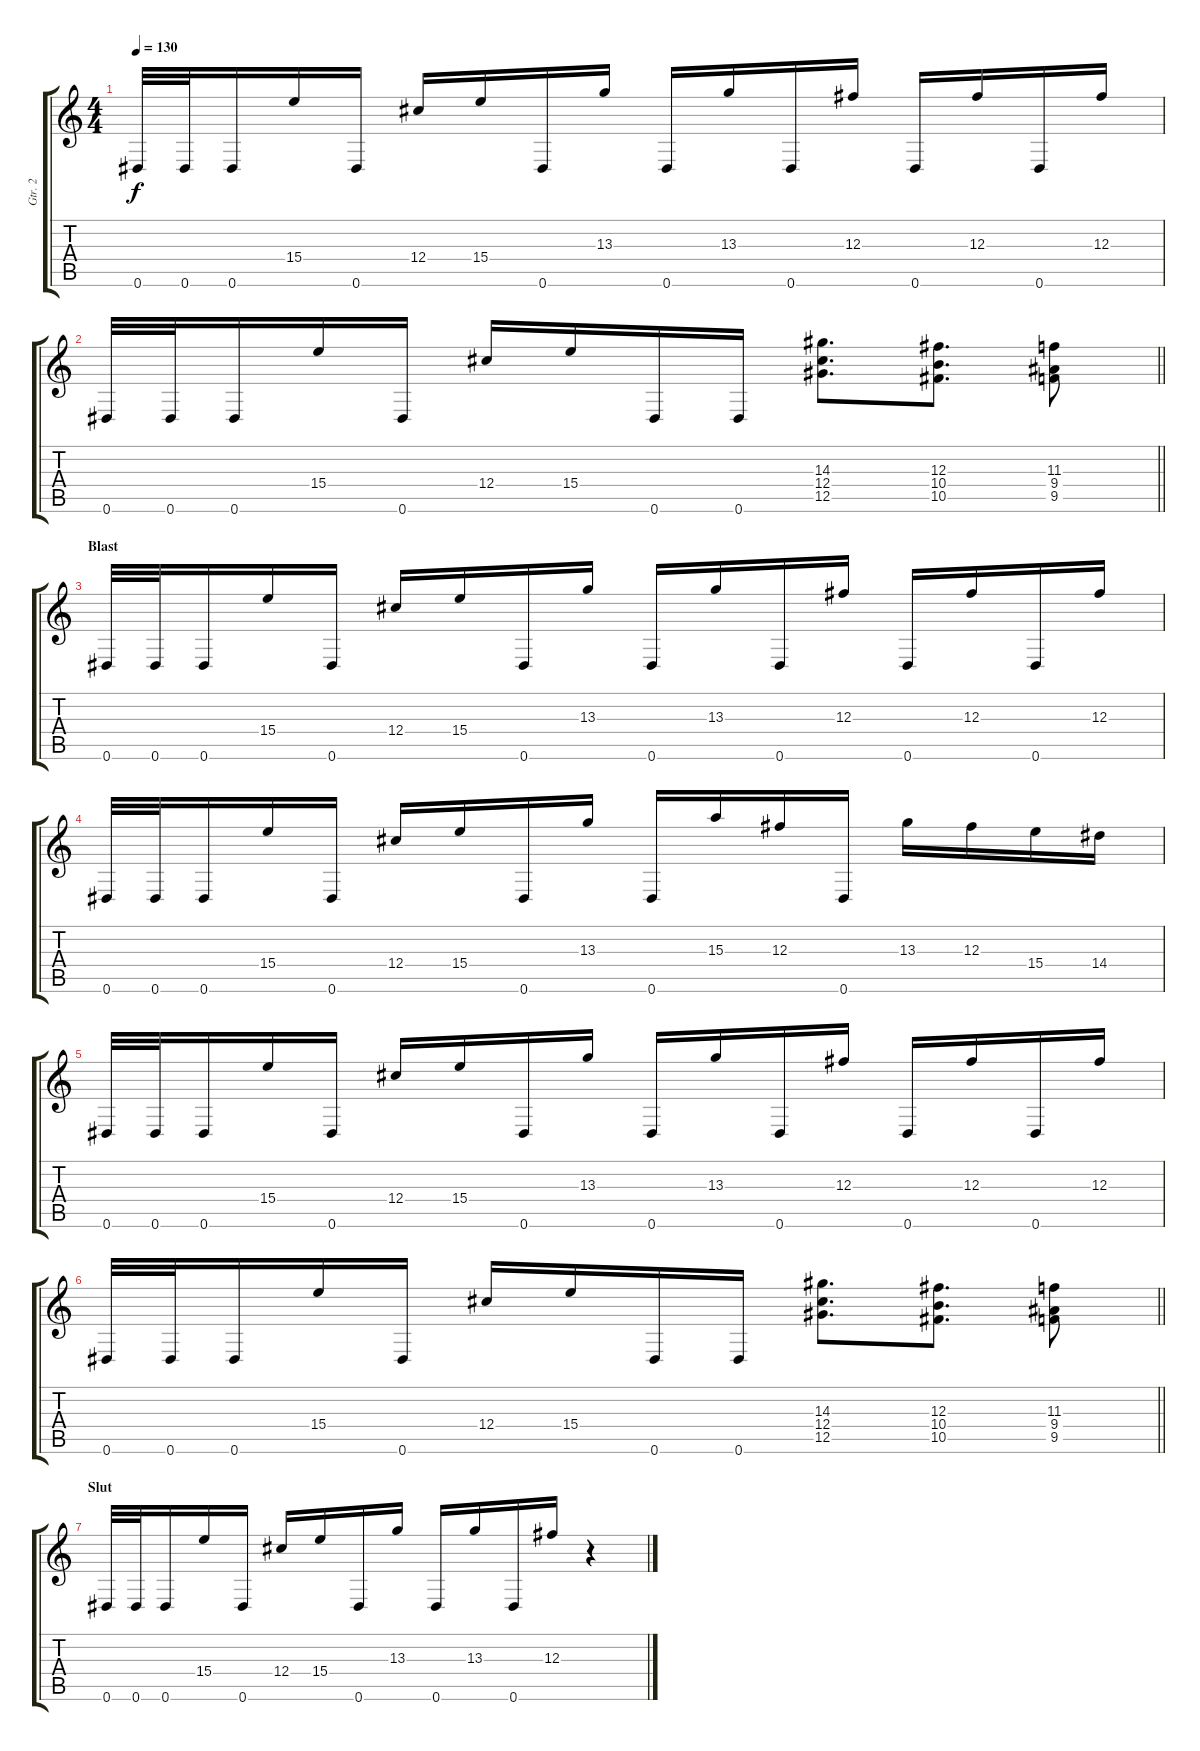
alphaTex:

\track ("Gtr. 2" "Gtr. 2") {instrument distortionguitar}
\staff {score tabs}
\tuning (Eb4 Bb3 Gb3 Db3 Ab2 Eb2) {hide}
\ts (4 4)
\tempo 130
\clef g2
\ks c
0.6.32{dy f} 0.6.32 0.6.16 15.4.16 0.6.16 12.4.16 15.4.16 0.6.16 13.3.16 0.6.16 13.3.16 0.6.16 12.3.16 0.6.16 12.3.16 0.6.16 12.3.16 |
\barLineRight lightlight
0.6.32 0.6.32 0.6.16 15.4.16 0.6.16 12.4.16 15.4.16 0.6.16 0.6.16 (14.3 12.4 12.5).8{d} (12.3 10.4 10.5).8{d} (11.3 9.4 9.5).8 |
\section ("" "Blast")
0.6.32 0.6.32 0.6.16 15.4.16 0.6.16 12.4.16 15.4.16 0.6.16 13.3.16 0.6.16 13.3.16 0.6.16 12.3.16 0.6.16 12.3.16 0.6.16 12.3.16 |
0.6.32 0.6.32 0.6.16 15.4.16 0.6.16 12.4.16 15.4.16 0.6.16 13.3.16 0.6.16 15.3.16 12.3.16 0.6.16 13.3.16 12.3.16 15.4.16 14.4.16 |
0.6.32 0.6.32 0.6.16 15.4.16 0.6.16 12.4.16 15.4.16 0.6.16 13.3.16 0.6.16 13.3.16 0.6.16 12.3.16 0.6.16 12.3.16 0.6.16 12.3.16 |
\barLineRight lightlight
0.6.32 0.6.32 0.6.16 15.4.16 0.6.16 12.4.16 15.4.16 0.6.16 0.6.16 (14.3 12.4 12.5).8{d} (12.3 10.4 10.5).8{d} (11.3 9.4 9.5).8 |
\section ("" "Slut ")
0.6.32 0.6.32 0.6.16 15.4.16 0.6.16 12.4.16 15.4.16 0.6.16 13.3.16 0.6.16 13.3.16 0.6.16 12.3.16 r.4
